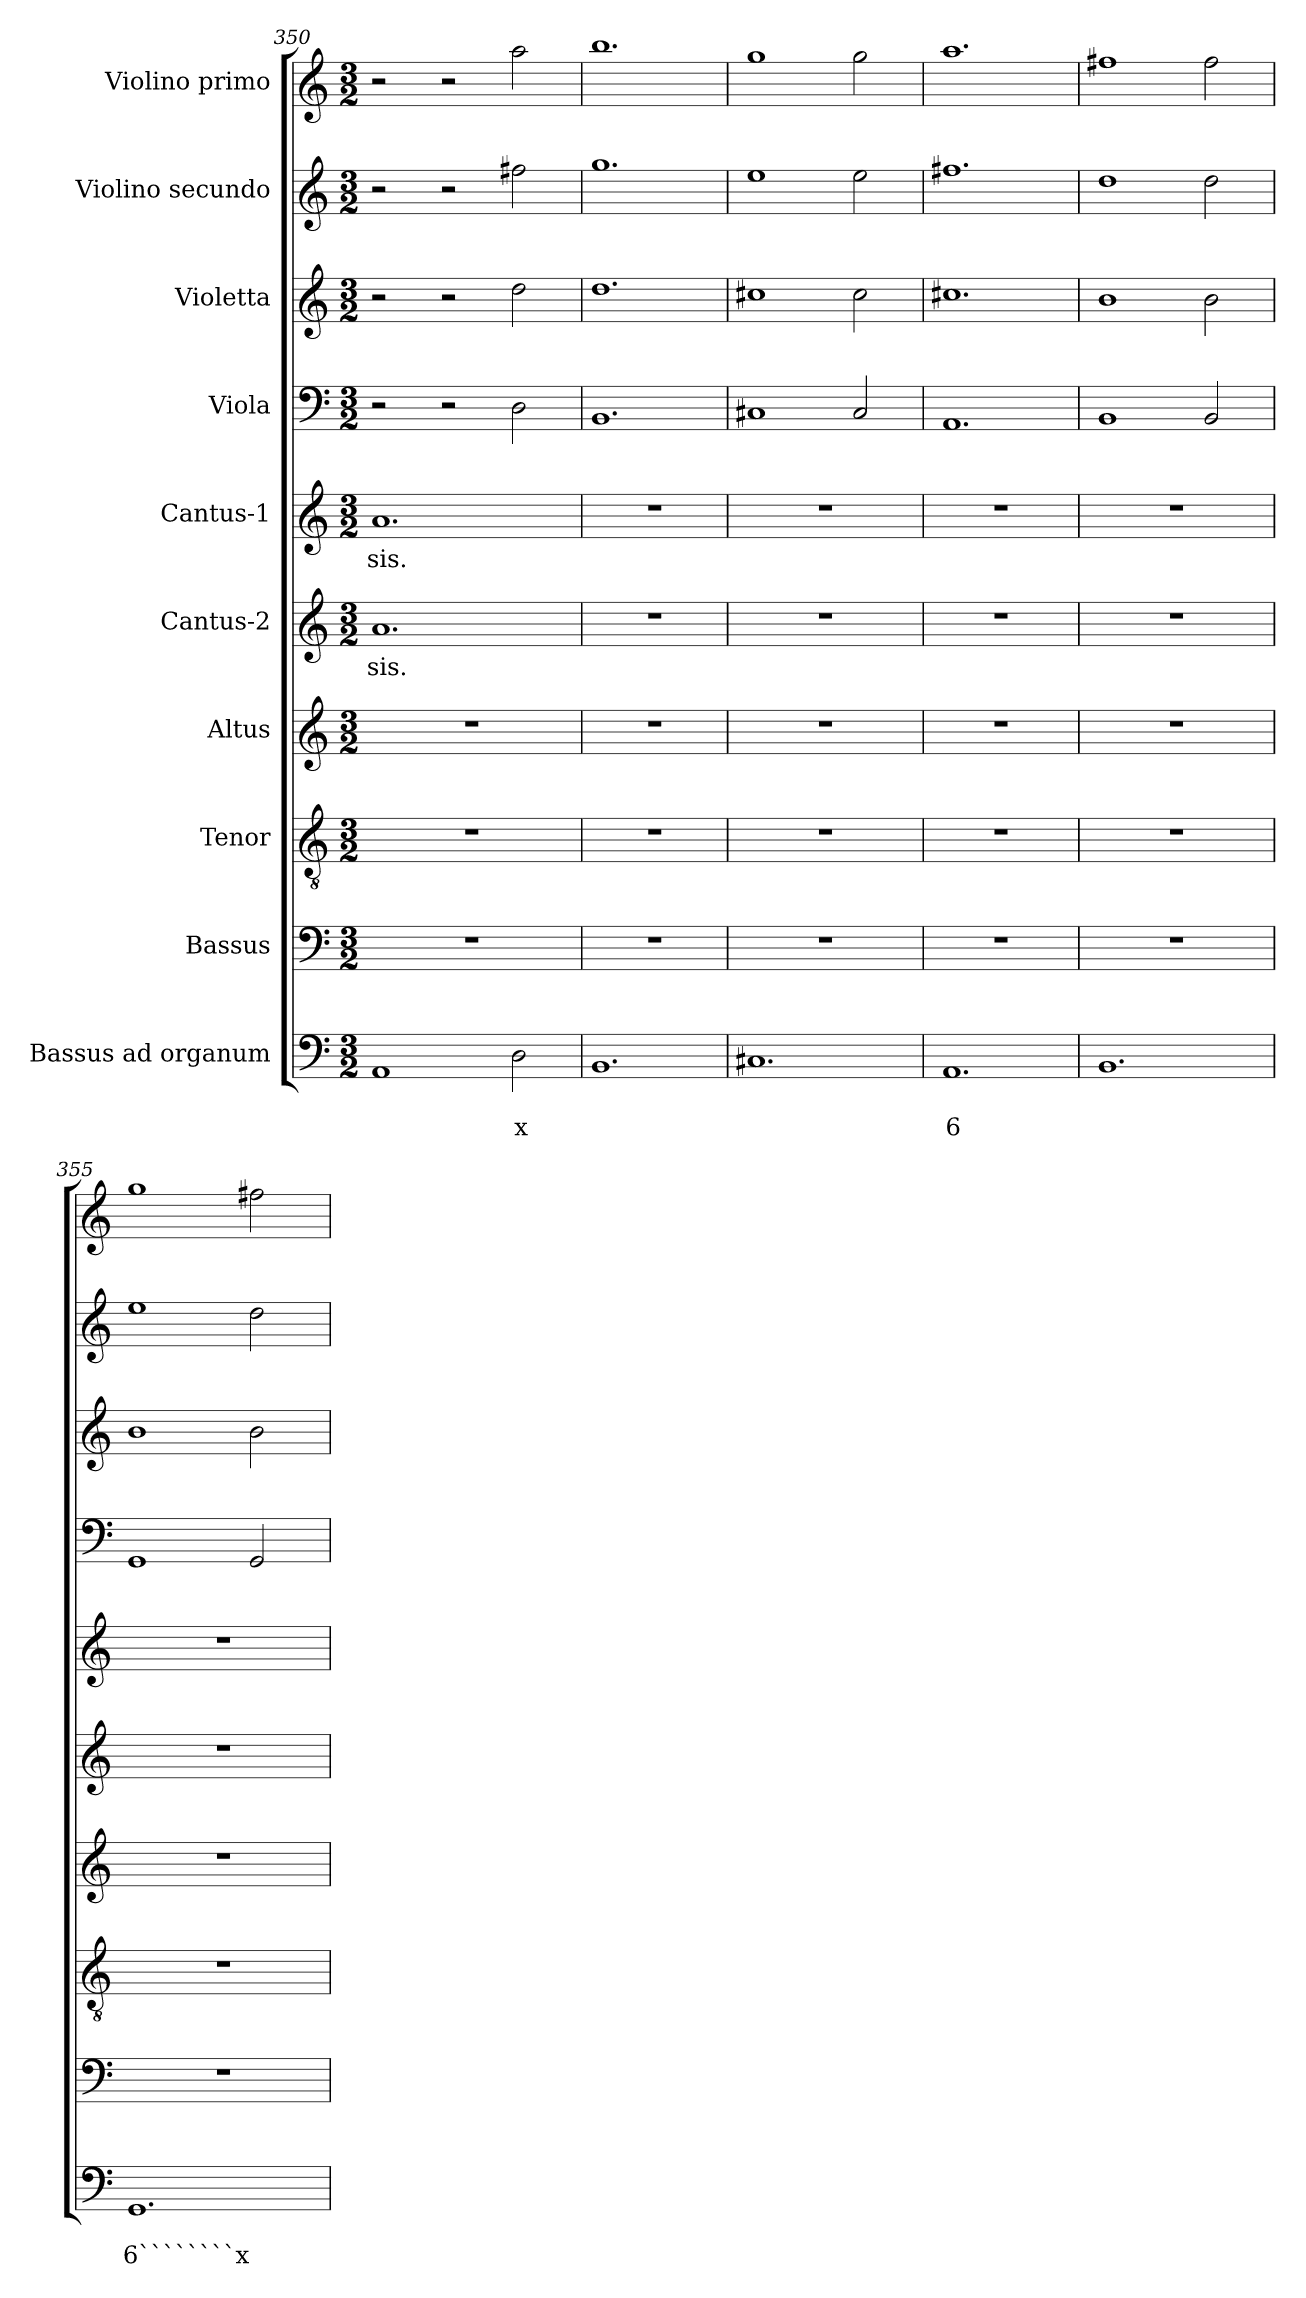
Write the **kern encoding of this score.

**kern	**text	**text	**kern	**kern	**kern	**kern	**text	**kern	**text	**kern	**kern	**kern	**kern
*part10	*part10	*part10	*part9	*part8	*part7	*part6	*part6	*part5	*part5	*part4	*part3	*part2	*part1
*staff10	*staff10	*staff10	*staff9	*staff8	*staff7	*staff6	*staff6	*staff5	*staff5	*staff4	*staff3	*staff2	*staff1
*I"Bassus ad  organum	*	*	*I"Bassus	*I"Tenor	*I"Altus	*I"Cantus-2	*	*I"Cantus-1	*	*I"Viola	*I"Violetta	*I"Violino secundo	*I"Violino primo
*clefF4	*	*	*clefF4	*clefGv2	*clefG2	*clefG2	*	*clefG2	*	*clefF4	*clefG2	*clefG2	*clefG2
*k[]	*	*	*k[]	*k[]	*k[]	*k[]	*	*k[]	*	*k[]	*k[]	*k[]	*k[]
*C:	*	*	*C:	*C:	*C:	*C:	*	*C:	*	*C:	*C:	*C:	*C:
*M3/2	*	*	*M3/2	*M3/2	*M3/2	*M3/2	*	*M3/2	*	*M3/2	*M3/2	*M3/2	*M3/2
=350	=350	=350	=350	=350	=350	=350	=350	=350	=350	=350	=350	=350	=350
!	!	!	!	!	!	!	!LO:LY:b	!	!LO:LY:b	!	!	!	!
1AA	.	.	1.r	1.r	1.r	1.a	-sis.	1.a	-sis.	2r	2r	2r	2r
.	.	.	.	.	.	.	.	.	.	2r	2r	2r	2r
!	!	!LO:LY:b	!	!	!	!	!	!	!	!	!	!	!
2D\	.	x	.	.	.	.	.	.	.	2D\	2dd\	2ff#X\	2aa\
!!LO:PB:g=z
=351	=351	=351	=351	=351	=351	=351	=351	=351	=351	=351	=351	=351	=351
1.BB	.	.	1.r	1.r	1.r	1.r	.	1.r	.	1.BB	1.dd	1.gg	1.bb
=352	=352	=352	=352	=352	=352	=352	=352	=352	=352	=352	=352	=352	=352
1.C#X	.	.	1.r	1.r	1.r	1.r	.	1.r	.	1C#X	1cc#X	1ee	1gg
.	.	.	.	.	.	.	.	.	.	2C#/	2cc#\	2ee\	2gg\
=353	=353	=353	=353	=353	=353	=353	=353	=353	=353	=353	=353	=353	=353
!	!	!LO:LY:b	!	!	!	!	!	!	!	!	!	!	!
1.AA	.	6	1.r	1.r	1.r	1.r	.	1.r	.	1.AA	1.cc#X	1.ff#X	1.aa
=354	=354	=354	=354	=354	=354	=354	=354	=354	=354	=354	=354	=354	=354
1.BB	.	.	1.r	1.r	1.r	1.r	.	1.r	.	1BB	1b	1dd	1ff#X
.	.	.	.	.	.	.	.	.	.	2BB/	2b\	2dd\	2ff#\
=355	=355	=355	=355	=355	=355	=355	=355	=355	=355	=355	=355	=355	=355
!	!	!LO:LY:b	!	!	!	!	!	!	!	!	!	!	!
1.GG	.	6````````x	1.r	1.r	1.r	1.r	.	1.r	.	1GG	1b	1ee	1gg
.	.	.	.	.	.	.	.	.	.	2GG/	2b\	2dd\	2ff#X\
=	=	=	=	=	=	=	=	=	=	=	=	=	=
*-	*-	*-	*-	*-	*-	*-	*-	*-	*-	*-	*-	*-	*-
